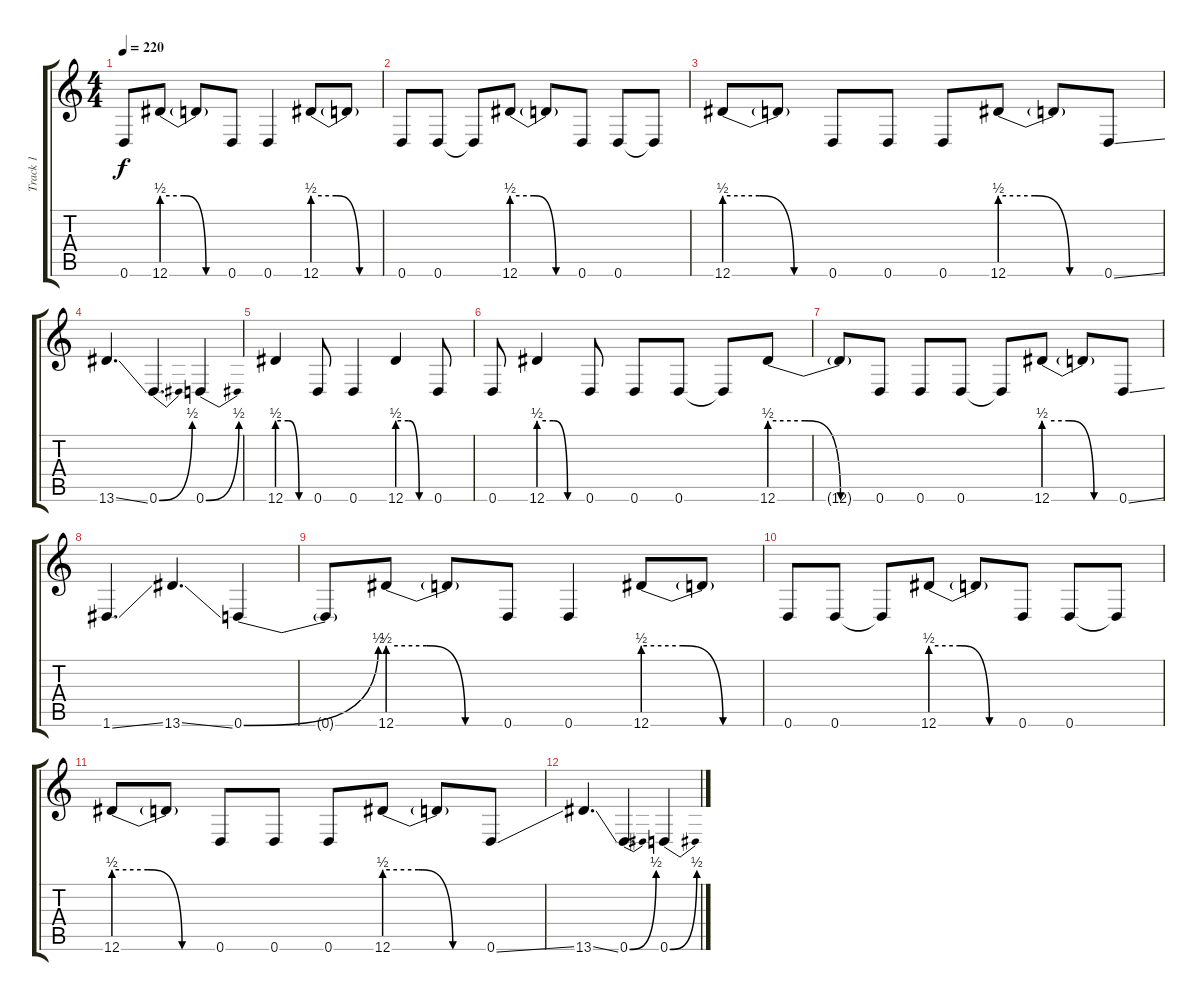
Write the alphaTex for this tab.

\track ("Track 1" "Track 1") {instrument overdrivenguitar}
\staff {score tabs}
\tuning (D4 A3 F3 C3 G2 D2) {hide}
\ts (4 4)
\tempo 220
\clef g2
\ks c
0.6{t}.8{dy f} 12.6{be (custom 0 2 20 2 40 0 60 0)}.8 12.6{t}.8 0.6.8 0.6.4 12.6{be (custom 0 2 20 2 40 0 60 0)}.8 12.6{t}.8 |
0.6.8 0.6.8 0.6{t}.8 12.6{be (custom 0 2 20 2 40 0 60 0)}.8 12.6{t}.8 0.6.8 0.6.8 0.6{t}.8 |
12.6{be (custom 0 2 20 2 40 0 60 0)}.8 12.6{t}.8 0.6.8 0.6.8 0.6.8 12.6{be (custom 0 2 20 2 40 0 60 0)}.8 12.6{t}.8 0.6{ss}.8 |
13.6{ss}.4{d} 0.6{be (bend 0 0 60 2)}.4{d} 0.6{be (bend 0 0 60 2)}.4 |
12.6{be (custom 0 2 20 2 40 0 60 0)}.4 0.6.8 0.6.4 12.6{be (custom 0 2 20 2 40 0 60 0)}.4 0.6.8 |
0.6.8 12.6{be (custom 0 2 20 2 40 0 60 0)}.4 0.6.8 0.6.8 0.6.8 0.6{t}.8 12.6{be (custom 0 2 20 2 40 0 60 0)}.8 |
12.6{t}.8 0.6.8 0.6.8 0.6.8 0.6{t}.8 12.6{be (custom 0 2 20 2 40 0 60 0)}.8 12.6{t}.8 0.6{ss}.8 |
1.6{ss}.4{d} 13.6{ss}.4{d} 0.6{be (bend 0 0 60 2)}.4 |
0.6{t}.8 12.6{be (custom 0 2 20 2 40 0 60 0)}.8 12.6{t}.8 0.6.8 0.6.4 12.6{be (custom 0 2 20 2 40 0 60 0)}.8 12.6{t}.8 |
0.6.8 0.6.8 0.6{t}.8 12.6{be (custom 0 2 20 2 40 0 60 0)}.8 12.6{t}.8 0.6.8 0.6.8 0.6{t}.8 |
12.6{be (custom 0 2 20 2 40 0 60 0)}.8 12.6{t}.8 0.6.8 0.6.8 0.6.8 12.6{be (custom 0 2 20 2 40 0 60 0)}.8 12.6{t}.8 0.6{ss}.8 |
13.6{ss}.4{d} 0.6{be (bend 0 0 60 2)}.4{d} 0.6{be (bend 0 0 60 2)}.4
